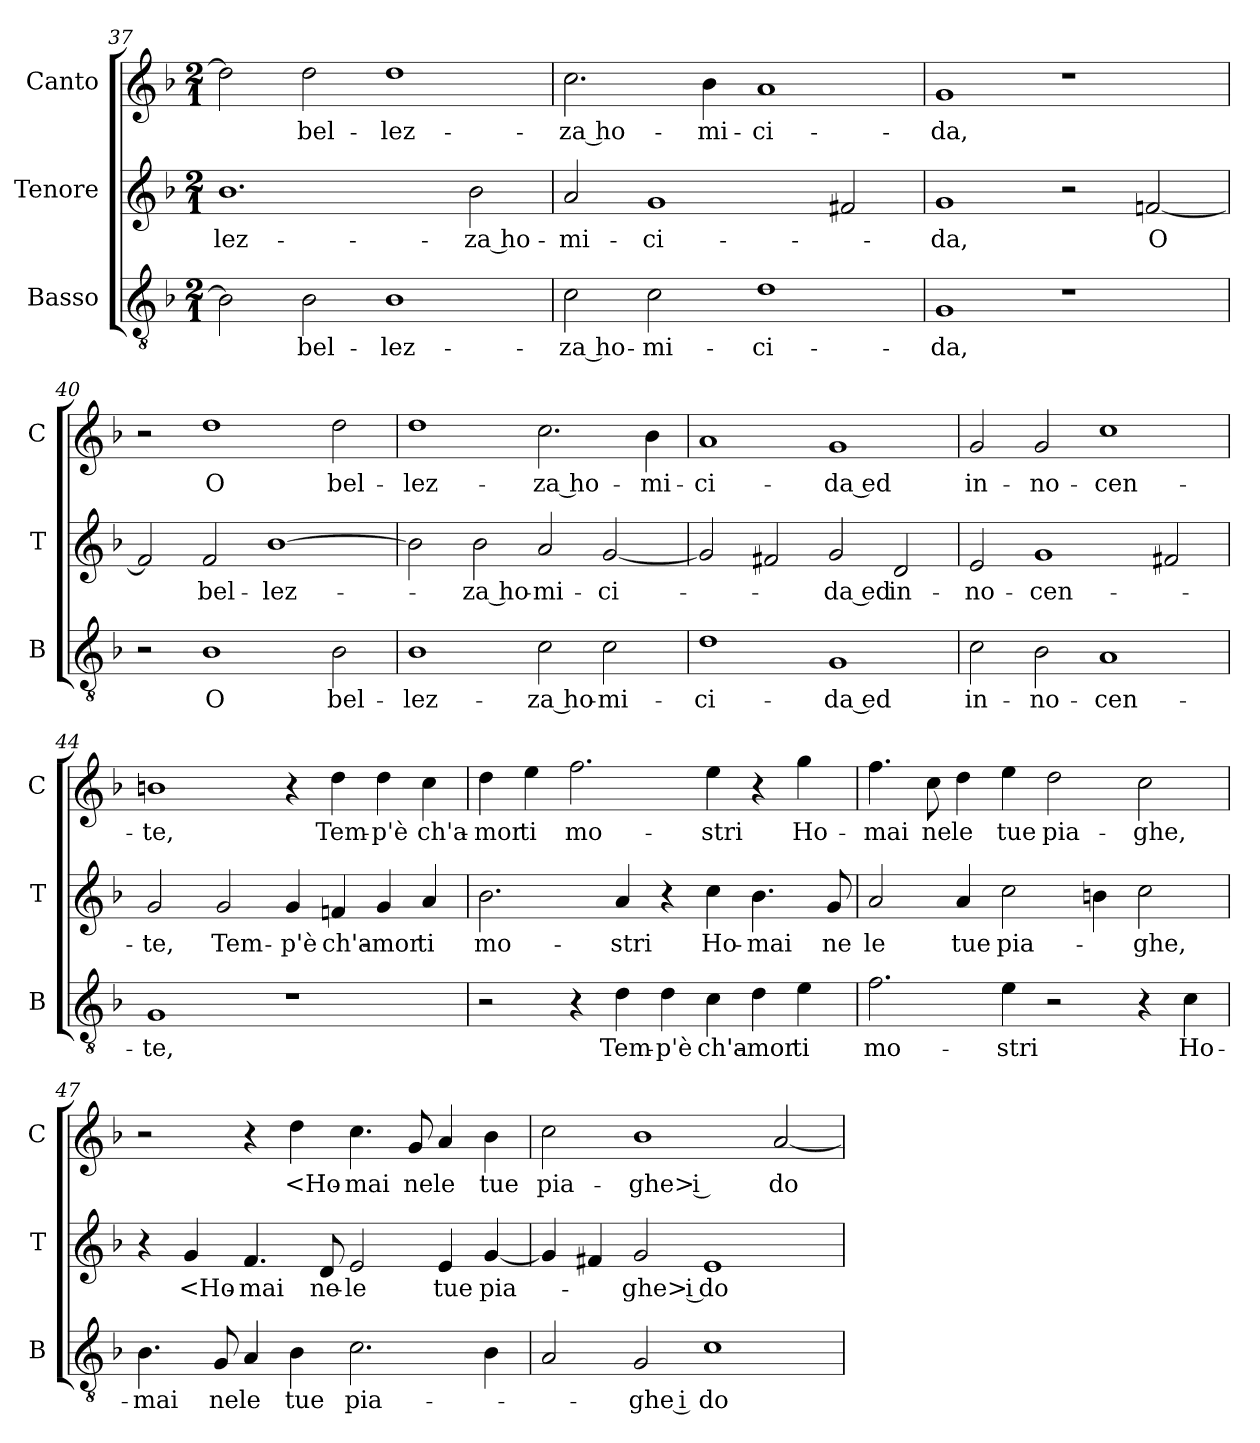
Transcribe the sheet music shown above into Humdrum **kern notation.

**kern	**text	**kern	**text	**kern	**text
*part3	*part3	*part2	*part2	*part1	*part1
*staff3	*staff3	*staff2	*staff2	*staff1	*staff1
*I"Basso	*	*I"Tenore	*	*I"Canto	*
*I'B	*	*I'T	*	*I'C	*
*clefGv2	*	*clefG2	*	*clefG2	*
*k[b-]	*	*k[b-]	*	*k[b-]	*
*F:	*	*F:	*	*F:	*
*M2/1	*	*M2/1	*	*M2/1	*
=37	=37	=37	=37	=37	=37
2B-]	.	1.b-	-lez-	2dd]	.
2B-	bel-	.	.	2dd	bel-
1B-	-lez-	.	.	1dd	-lez-
.	.	2b-	-za ho-	.	.
=38	=38	=38	=38	=38	=38
2c	-za ho-	2a	-mi-	2.cc	-za ho-
2c	-mi-	1g	-ci-	.	.
.	.	.	.	4b-	-mi-
1d	-ci-	.	.	1a	-ci-
.	.	2f#X	.	.	.
=39	=39	=39	=39	=39	=39
1G	-da,	1g	-da,	1g	-da,
1r	.	2r	.	1r	.
.	.	[2fn	O	.	.
=40	=40	=40	=40	=40	=40
2r	.	2f]	.	2r	.
1B-	O	2f	bel-	1dd	O
.	.	[1b-	-lez-	.	.
2B-	bel-	.	.	2dd	bel-
=41	=41	=41	=41	=41	=41
1B-	-lez-	2b-]	.	1dd	-lez-
.	.	2b-	-za ho-	.	.
2c	-za ho-	2a	-mi-	2.cc	-za ho-
2c	-mi-	[2g	-ci-	.	.
.	.	.	.	4b-	-mi-
=42	=42	=42	=42	=42	=42
1d	-ci-	2g]	.	1a	-ci-
.	.	2f#X	.	.	.
1G	-da ed	2g	-da ed	1g	-da ed
.	.	2d	in-	.	.
=43	=43	=43	=43	=43	=43
2c	in-	2e	-no-	2g	in-
2B-	-no-	1g	-cen-	2g	-no-
1A	-cen-	.	.	1cc	-cen-
.	.	2f#X	.	.	.
=44	=44	=44	=44	=44	=44
1G	-te,	2g	-te,	1bn	-te,
.	.	2g	Tem-	.	.
1r	.	4g	-p'è	4r	.
.	.	4fn	ch'a-	4dd	Tem-
.	.	4g	-mor	4dd	-p'è
.	.	4a	ti	4cc	ch'a-
=45	=45	=45	=45	=45	=45
2r	.	2.b-	mo-	4dd	-mor
.	.	.	.	4ee	ti
4r	.	.	.	2.ff	mo-
4d	Tem-	4a	-stri	.	.
4d	-p'è	4r	.	.	.
4c	ch'a-	4cc	Ho-	4ee	-stri
4d	-mor	4.b-	-mai	4r	.
4e	ti	.	.	4gg	Ho-
.	.	8g	ne	.	.
=46	=46	=46	=46	=46	=46
2.f	mo-	2a	le	4.ff	-mai
.	.	.	.	8cc	ne
.	.	4a	tue	4dd	le
4e	-stri	2cc	pia-	4ee	tue
2r	.	.	.	2dd	pia-
.	.	4bn	.	.	.
4r	.	2cc	-ghe,	2cc	-ghe,
4c	Ho-	.	.	.	.
=47	=47	=47	=47	=47	=47
4.B-	-mai	4r	.	2r	.
.	.	4g	<Ho-	.	.
8G	ne	.	.	.	.
4A	le	4.f	-mai	4r	.
4B-	tue	.	.	4dd	<Ho-
.	.	8d	ne-	.	.
2.c	pia-	2e	-le	4.cc	-mai
.	.	.	.	8g	ne
.	.	4e	tue	4a	le
4B-	.	[4g	pia-	4b-	tue
=48	=48	=48	=48	=48	=48
2A	.	4g]	.	2cc	pia-
.	.	4f#X	.	.	.
2G	-ghe i	2g	-ghe> i	1b-	-ghe> i
1c	do-	1e	do-	.	.
.	.	.	.	[2a	do-
=	=	=	=	=	=
*-	*-	*-	*-	*-	*-
